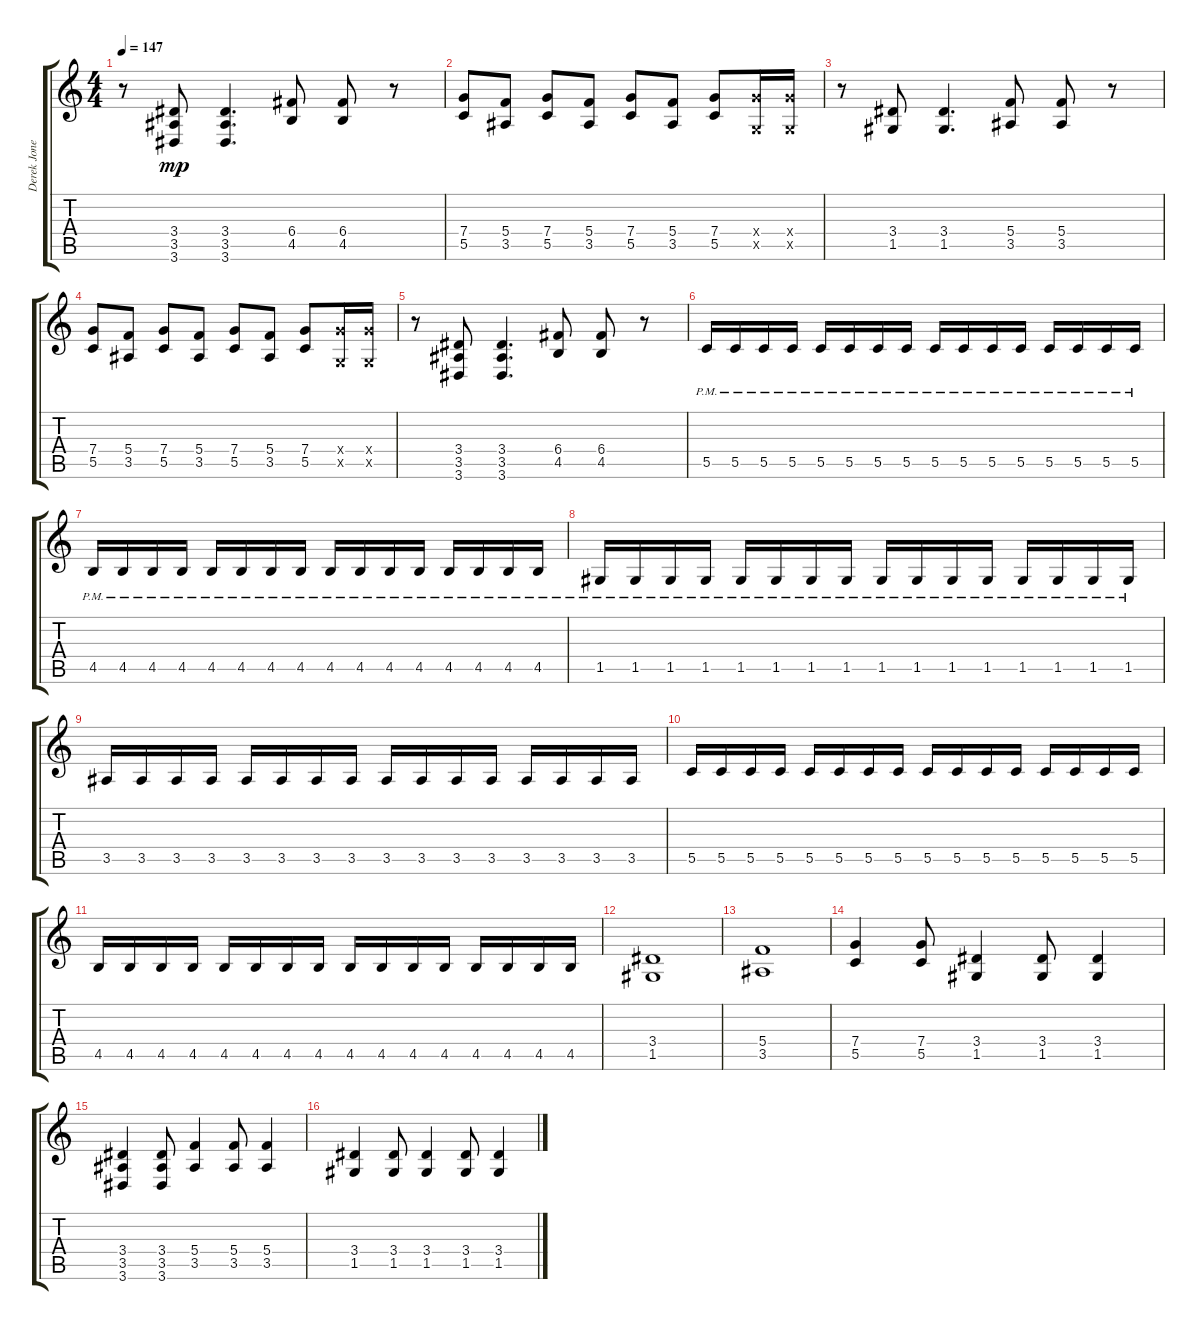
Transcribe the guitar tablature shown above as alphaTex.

\track ("Derek Jones - Rhythm" "Derek Jone") {instrument overdrivenguitar}
\staff {score tabs}
\tuning (D4 A3 F3 C3 G2 C2) {hide}
\ts (4 4)
\tempo 147
\clef g2
\ks c
r.8{dy mp} (3.4 3.5 3.6).8 (3.4 3.5 3.6).4{d} (6.4 4.5).8 (6.4 4.5).8 r.8 |
(7.4 5.5).8 (5.4 3.5).8 (7.4 5.5).8 (5.4 3.5).8 (7.4 5.5).8 (5.4 3.5).8 (7.4 5.5).8 (7.4{x} 0.5{x}).16 (7.4{x} 0.5{x}).16 |
r.8 (3.4 1.5).8 (3.4 1.5).4{d} (5.4 3.5).8 (5.4 3.5).8 r.8 |
(7.4 5.5).8 (5.4 3.5).8 (7.4 5.5).8 (5.4 3.5).8 (7.4 5.5).8 (5.4 3.5).8 (7.4 5.5).8 (7.4{x} 0.5{x}).16 (7.4{x} 0.5{x}).16 |
r.8 (3.4 3.5 3.6).8 (3.4 3.5 3.6).4{d} (6.4 4.5).8 (6.4 4.5).8 r.8 |
5.5{pm}.16 5.5{pm}.16 5.5{pm}.16 5.5{pm}.16 5.5{pm}.16 5.5{pm}.16 5.5{pm}.16 5.5{pm}.16 5.5{pm}.16 5.5{pm}.16 5.5{pm}.16 5.5{pm}.16 5.5{pm}.16 5.5{pm}.16 5.5{pm}.16 5.5{pm}.16 |
4.5{pm}.16 4.5{pm}.16 4.5{pm}.16 4.5{pm}.16 4.5{pm}.16 4.5{pm}.16 4.5{pm}.16 4.5{pm}.16 4.5{pm}.16 4.5{pm}.16 4.5{pm}.16 4.5{pm}.16 4.5{pm}.16 4.5{pm}.16 4.5{pm}.16 4.5{pm}.16 |
1.5{pm}.16 1.5{pm}.16 1.5{pm}.16 1.5{pm}.16 1.5{pm}.16 1.5{pm}.16 1.5{pm}.16 1.5{pm}.16 1.5{pm}.16 1.5{pm}.16 1.5{pm}.16 1.5{pm}.16 1.5{pm}.16 1.5{pm}.16 1.5{pm}.16 1.5{pm}.16 |
3.5.16 3.5.16 3.5.16 3.5.16 3.5.16 3.5.16 3.5.16 3.5.16 3.5.16 3.5.16 3.5.16 3.5.16 3.5.16 3.5.16 3.5.16 3.5.16 |
5.5.16 5.5.16 5.5.16 5.5.16 5.5.16 5.5.16 5.5.16 5.5.16 5.5.16 5.5.16 5.5.16 5.5.16 5.5.16 5.5.16 5.5.16 5.5.16 |
4.5.16 4.5.16 4.5.16 4.5.16 4.5.16 4.5.16 4.5.16 4.5.16 4.5.16 4.5.16 4.5.16 4.5.16 4.5.16 4.5.16 4.5.16 4.5.16 |
(3.4 1.5).1 |
(5.4 3.5).1 |
(7.4 5.5).4 (7.4 5.5).8 (3.4 1.5).4 (3.4 1.5).8 (3.4 1.5).4 |
(3.4 3.5 3.6).4 (3.4 3.5 3.6).8 (5.4 3.5).4 (5.4 3.5).8 (5.4 3.5).4 |
(3.4 1.5).4 (3.4 1.5).8 (3.4 1.5).4 (3.4 1.5).8 (3.4 1.5).4
